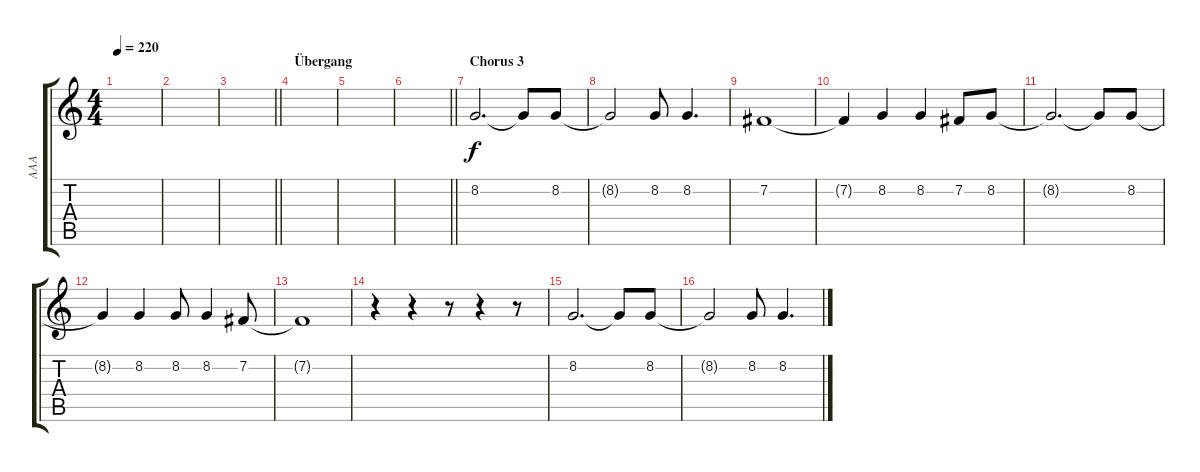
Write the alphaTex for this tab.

\track ("AAA" "AAA") {instrument englishhorn}
\staff {score tabs}
\tuning (E4 B3 G3 D3 A2 E2) {hide}
\ts (4 4)
\tempo 220
\clef g2
\ks c
|
|
\barLineRight lightlight
|
\section ("" "Übergang")
|
|
\barLineRight lightlight
|
\section ("" "Chorus 3")
8.2.2{d} 8.2{t}.8 8.2.8 |
8.2{t}.2 8.2.8 8.2.4{d} |
7.2.1 |
7.2{t}.4 8.2.4 8.2.4 7.2.8 8.2.8 |
8.2{t}.2{d} 8.2{t}.8 8.2.8 |
8.2{t}.4 8.2.4 8.2.8 8.2.4 7.2.8 |
7.2{t}.1 |
r.4 r.4 r.8 r.4 r.8 |
8.2.2{d} 8.2{t}.8 8.2.8 |
8.2{t}.2 8.2.8 8.2.4{d}
